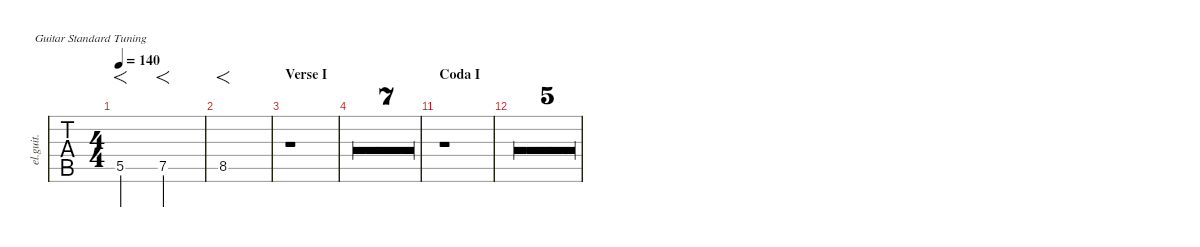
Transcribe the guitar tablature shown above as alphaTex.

\defaultSystemsLayout 4
\hideDynamics
\bracketExtendMode nobrackets
\otherSystemsTrackNameOrientation horizontal
\track ("Clean Guitar 2" "el.guit.") {multiBarRest instrument electricguitarclean}
\staff {tabs}
\tuning (E4 B3 G3 D3 A2 E2)
\ts (4 4)
\tempo 140
\clef g2
\ks c
5.5.2{f dy mf} 7.5.2{f} |
8.5.1{f} |
\section ("" "Verse I")
r.1 |
r.1 |
r.1 |
r.1 |
r.1 |
r.1 |
r.1 |
r.1 |
\section ("" "Coda I")
r.1 |
r.1 |
r.1 |
r.1 |
r.1 |
r.1
